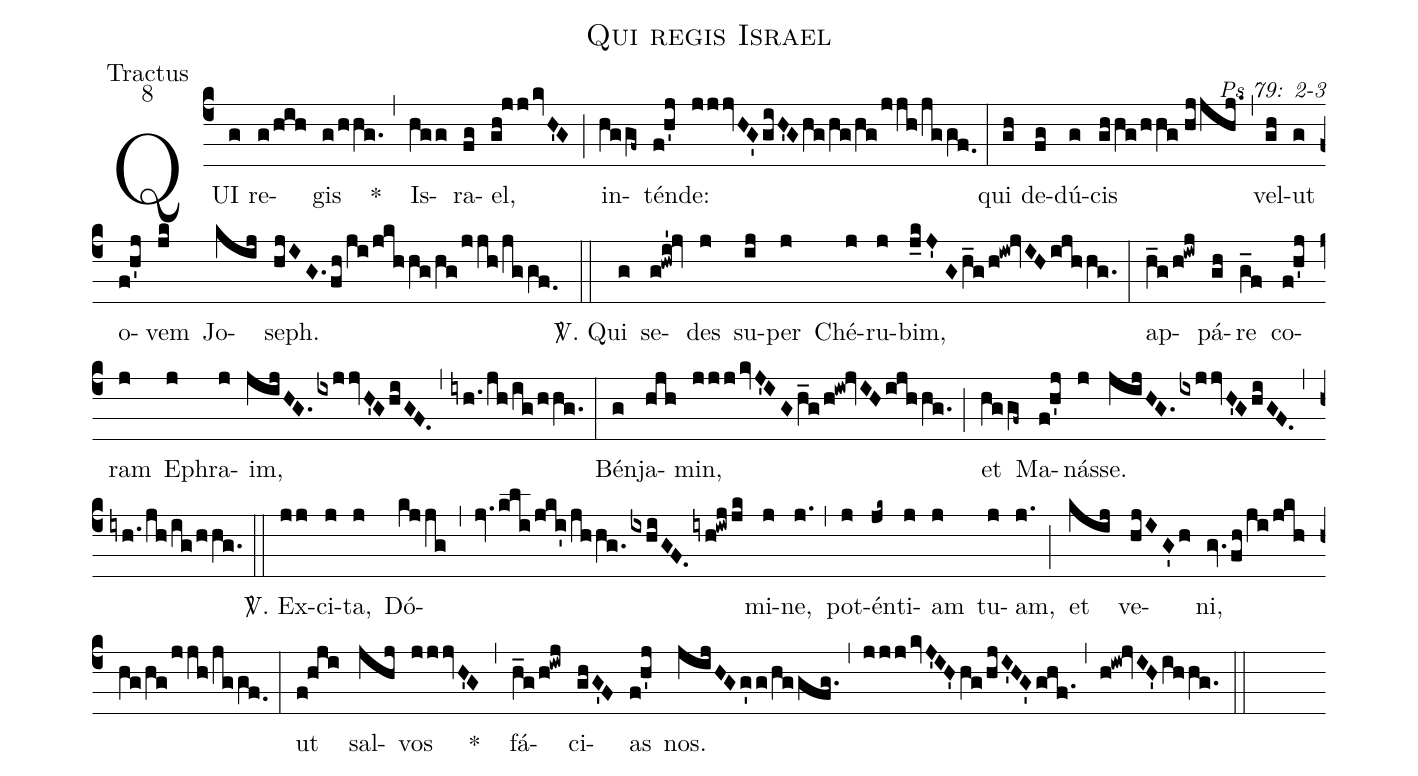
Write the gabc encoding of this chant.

name: Qui regis Israel;
office-part: Tractus;
mode: 8;
commentary: Ps 79: 2-3;
%%
(c4) QUI(g) re(g/hih)gis(g/hhg.) *(,) Is(hgg)ra(fg)el,(gh!jjkvH'G) (;) in(hggf~)tén(f!h'j)de:(jjjvHG'giH'Ghg/hg/hg/jjh/jggf.0) (:)
qui(gh) de(fg)dú(g)cis(ghhg/hhg//hjjhj.) (,) vel(gh)ut(g) o(f!h'j)vem(jk) Jo(kij)seph.(hjIG.fh/ji/jkhhg/hg/jjh/jggf.0) (::)
<sp>V/</sp>. Qui(g) se(g!hwi'!jv)des(j) su(ij)per(j) Ché(j)ru(j)bim,(j_kJ'//Gh_g/h!iw!jvIHijhhg.) (:)
ap(h_g/h!iwj)pá(gh)re(g_f) co(f!h'j)ram(j) E(j)phra(j)im,(jijHG.ixjjvH'GhiGF.) (,) (iyh./jh/ig/hhg.) (:)
Bén(g)ja(hjh)min,(jjjkvJ'IGh_g/h!iw!jvIHijhhg.) (;) et(hggf~) Ma(f!h'j)nás(j)se.(jijHG.ixjjvH'GhiGF.) (,) (iyh./jh/ig/hhg.) (::)
<sp>V/</sp>. Ex(jj)ci(j)ta,(j) Dó(kjjg)(,)(jv.kli/jki'/jhhg.ixhiGF.iyh!iwjjk)mi(j)ne,(j.) (,) pot(j)én(jk~)ti(j)am(j) tu(j)am,(j.) (;) et(kij) ve(hjIG'h)ni,(gv.fh/ji/jkhhg/hg/jjh/jggf.0) (:)
ut(f!hji) sal(jhj)vos(jjjvH'G) *(,)
fá(h_g/h!iwj)ci(ghG'F)as(f!h'j) nos.(jijHGg'g/hggfg.) (,) (jjjkvJ'IH'/!hg/hjI'HG'ghf.1) (,) (h!iw!jvIH'ihhg.) (::)
